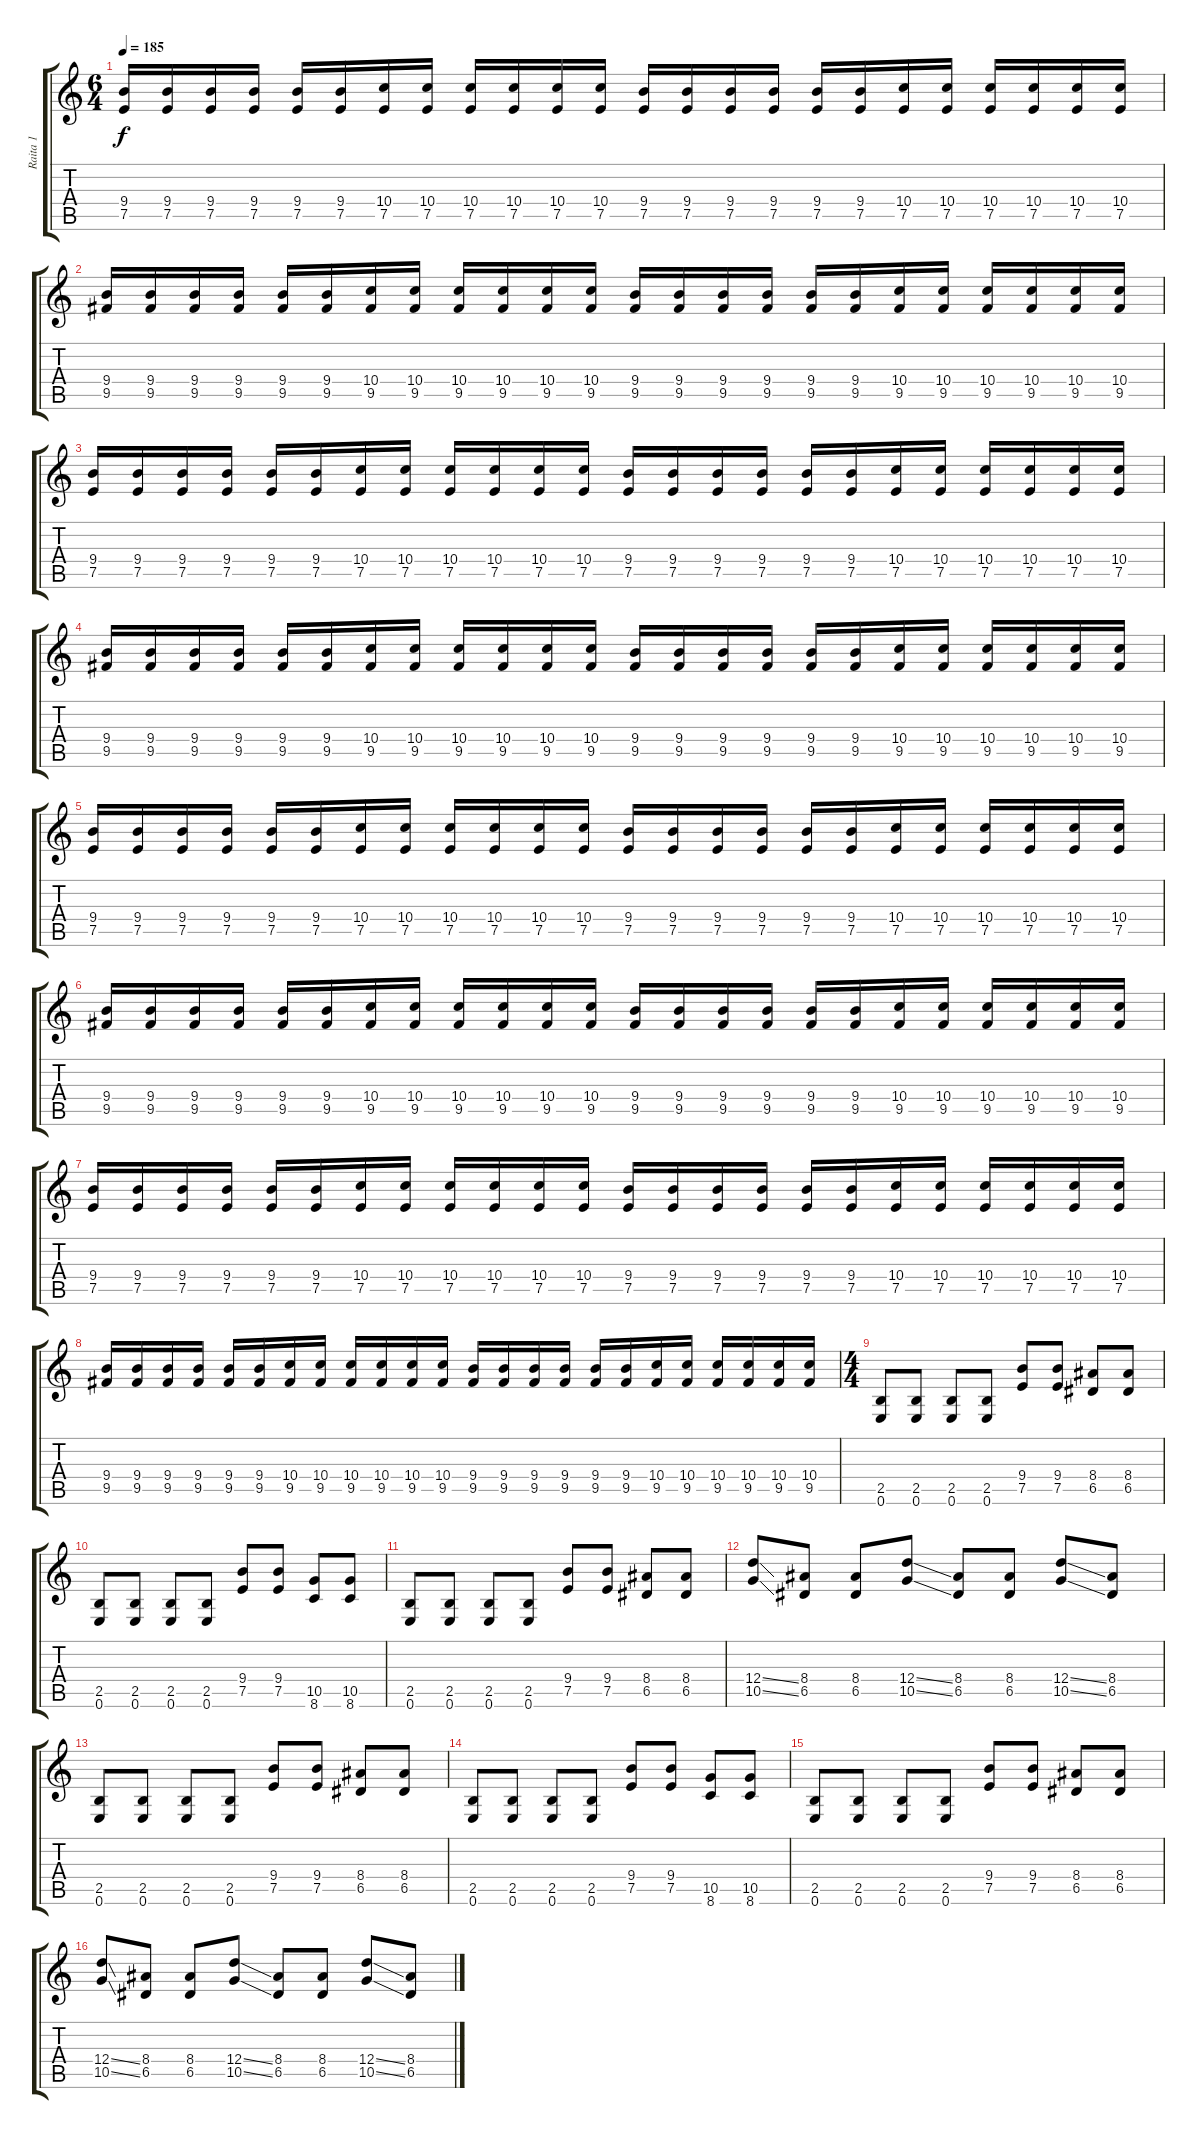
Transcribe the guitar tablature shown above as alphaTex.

\track ("Raita 1" "Raita 1") {instrument distortionguitar}
\staff {score tabs}
\tuning (E4 B3 G3 D3 A2 E2) {hide}
\ts (6 4)
\tempo 185
\clef g2
\ks c
(9.4 7.5).16{dy f} (9.4 7.5).16 (9.4 7.5).16 (9.4 7.5).16 (9.4 7.5).16 (9.4 7.5).16 (10.4 7.5).16 (10.4 7.5).16 (10.4 7.5).16 (10.4 7.5).16 (10.4 7.5).16 (10.4 7.5).16 (9.4 7.5).16 (9.4 7.5).16 (9.4 7.5).16 (9.4 7.5).16 (9.4 7.5).16 (9.4 7.5).16 (10.4 7.5).16 (10.4 7.5).16 (10.4 7.5).16 (10.4 7.5).16 (10.4 7.5).16 (10.4 7.5).16 |
(9.4 9.5).16 (9.4 9.5).16 (9.4 9.5).16 (9.4 9.5).16 (9.4 9.5).16 (9.4 9.5).16 (10.4 9.5).16 (10.4 9.5).16 (10.4 9.5).16 (10.4 9.5).16 (10.4 9.5).16 (10.4 9.5).16 (9.4 9.5).16 (9.4 9.5).16 (9.4 9.5).16 (9.4 9.5).16 (9.4 9.5).16 (9.4 9.5).16 (10.4 9.5).16 (10.4 9.5).16 (10.4 9.5).16 (10.4 9.5).16 (10.4 9.5).16 (10.4 9.5).16 |
(9.4 7.5).16 (9.4 7.5).16 (9.4 7.5).16 (9.4 7.5).16 (9.4 7.5).16 (9.4 7.5).16 (10.4 7.5).16 (10.4 7.5).16 (10.4 7.5).16 (10.4 7.5).16 (10.4 7.5).16 (10.4 7.5).16 (9.4 7.5).16 (9.4 7.5).16 (9.4 7.5).16 (9.4 7.5).16 (9.4 7.5).16 (9.4 7.5).16 (10.4 7.5).16 (10.4 7.5).16 (10.4 7.5).16 (10.4 7.5).16 (10.4 7.5).16 (10.4 7.5).16 |
(9.4 9.5).16 (9.4 9.5).16 (9.4 9.5).16 (9.4 9.5).16 (9.4 9.5).16 (9.4 9.5).16 (10.4 9.5).16 (10.4 9.5).16 (10.4 9.5).16 (10.4 9.5).16 (10.4 9.5).16 (10.4 9.5).16 (9.4 9.5).16 (9.4 9.5).16 (9.4 9.5).16 (9.4 9.5).16 (9.4 9.5).16 (9.4 9.5).16 (10.4 9.5).16 (10.4 9.5).16 (10.4 9.5).16 (10.4 9.5).16 (10.4 9.5).16 (10.4 9.5).16 |
(9.4 7.5).16 (9.4 7.5).16 (9.4 7.5).16 (9.4 7.5).16 (9.4 7.5).16 (9.4 7.5).16 (10.4 7.5).16 (10.4 7.5).16 (10.4 7.5).16 (10.4 7.5).16 (10.4 7.5).16 (10.4 7.5).16 (9.4 7.5).16 (9.4 7.5).16 (9.4 7.5).16 (9.4 7.5).16 (9.4 7.5).16 (9.4 7.5).16 (10.4 7.5).16 (10.4 7.5).16 (10.4 7.5).16 (10.4 7.5).16 (10.4 7.5).16 (10.4 7.5).16 |
(9.4 9.5).16 (9.4 9.5).16 (9.4 9.5).16 (9.4 9.5).16 (9.4 9.5).16 (9.4 9.5).16 (10.4 9.5).16 (10.4 9.5).16 (10.4 9.5).16 (10.4 9.5).16 (10.4 9.5).16 (10.4 9.5).16 (9.4 9.5).16 (9.4 9.5).16 (9.4 9.5).16 (9.4 9.5).16 (9.4 9.5).16 (9.4 9.5).16 (10.4 9.5).16 (10.4 9.5).16 (10.4 9.5).16 (10.4 9.5).16 (10.4 9.5).16 (10.4 9.5).16 |
(9.4 7.5).16 (9.4 7.5).16 (9.4 7.5).16 (9.4 7.5).16 (9.4 7.5).16 (9.4 7.5).16 (10.4 7.5).16 (10.4 7.5).16 (10.4 7.5).16 (10.4 7.5).16 (10.4 7.5).16 (10.4 7.5).16 (9.4 7.5).16 (9.4 7.5).16 (9.4 7.5).16 (9.4 7.5).16 (9.4 7.5).16 (9.4 7.5).16 (10.4 7.5).16 (10.4 7.5).16 (10.4 7.5).16 (10.4 7.5).16 (10.4 7.5).16 (10.4 7.5).16 |
(9.4 9.5).16 (9.4 9.5).16 (9.4 9.5).16 (9.4 9.5).16 (9.4 9.5).16 (9.4 9.5).16 (10.4 9.5).16 (10.4 9.5).16 (10.4 9.5).16 (10.4 9.5).16 (10.4 9.5).16 (10.4 9.5).16 (9.4 9.5).16 (9.4 9.5).16 (9.4 9.5).16 (9.4 9.5).16 (9.4 9.5).16 (9.4 9.5).16 (10.4 9.5).16 (10.4 9.5).16 (10.4 9.5).16 (10.4 9.5).16 (10.4 9.5).16 (10.4 9.5).16 |
\ts (4 4)
(2.5 0.6).8 (2.5 0.6).8 (2.5 0.6).8 (2.5 0.6).8 (9.4 7.5).8 (9.4 7.5).8 (8.4 6.5).8 (8.4 6.5).8 |
(2.5 0.6).8 (2.5 0.6).8 (2.5 0.6).8 (2.5 0.6).8 (9.4 7.5).8 (9.4 7.5).8 (10.5 8.6).8 (10.5 8.6).8 |
(2.5 0.6).8 (2.5 0.6).8 (2.5 0.6).8 (2.5 0.6).8 (9.4 7.5).8 (9.4 7.5).8 (8.4 6.5).8 (8.4 6.5).8 |
(12.4{ss} 10.5{ss}).8 (8.4 6.5).8 (8.4 6.5).8 (12.4{ss} 10.5{ss}).8 (8.4 6.5).8 (8.4 6.5).8 (12.4{ss} 10.5{ss}).8 (8.4 6.5).8 |
(2.5 0.6).8 (2.5 0.6).8 (2.5 0.6).8 (2.5 0.6).8 (9.4 7.5).8 (9.4 7.5).8 (8.4 6.5).8 (8.4 6.5).8 |
(2.5 0.6).8 (2.5 0.6).8 (2.5 0.6).8 (2.5 0.6).8 (9.4 7.5).8 (9.4 7.5).8 (10.5 8.6).8 (10.5 8.6).8 |
(2.5 0.6).8 (2.5 0.6).8 (2.5 0.6).8 (2.5 0.6).8 (9.4 7.5).8 (9.4 7.5).8 (8.4 6.5).8 (8.4 6.5).8 |
(12.4{ss} 10.5{ss}).8 (8.4 6.5).8 (8.4 6.5).8 (12.4{ss} 10.5{ss}).8 (8.4 6.5).8 (8.4 6.5).8 (12.4{ss} 10.5{ss}).8 (8.4 6.5).8
